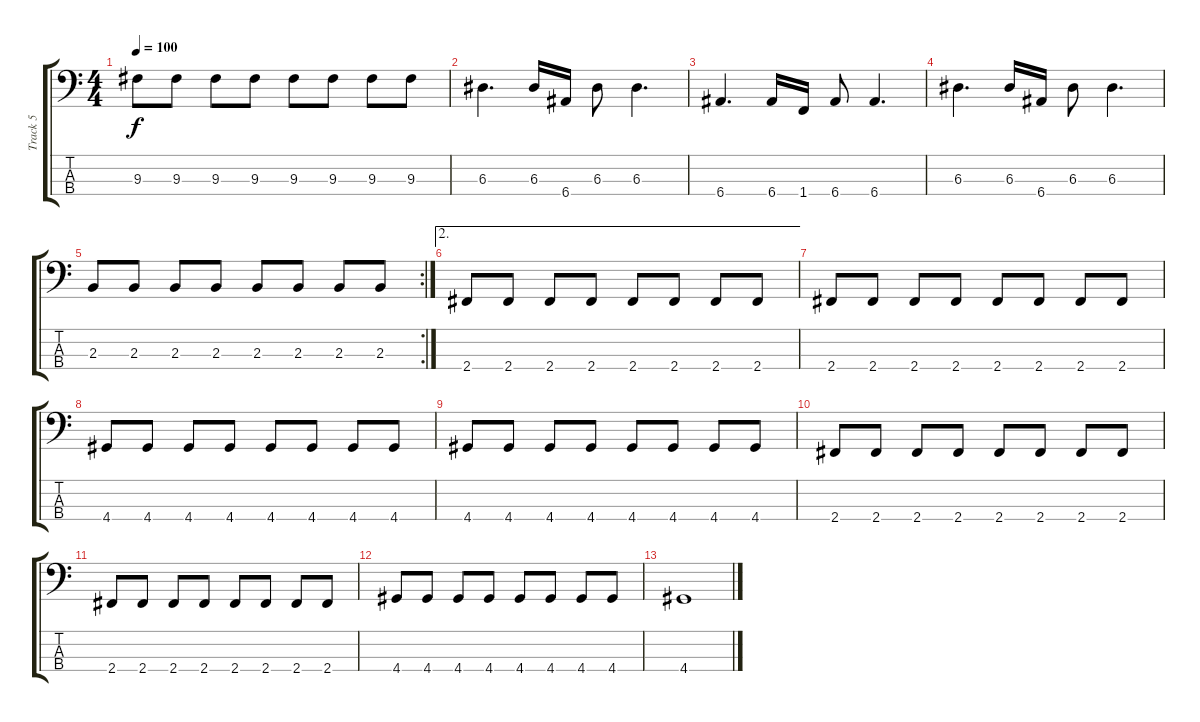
\track ("Track 5" "Track 5") {instrument electricbassfinger}
\staff {score tabs}
\tuning (G2 D2 A1 E1) {hide}
\ts (4 4)
\tempo 100
\clef f4
\ks c
9.3.8{dy f} 9.3.8 9.3.8 9.3.8 9.3.8 9.3.8 9.3.8 9.3.8 |
6.3.4{d} 6.3.16 6.4.16 6.3.8 6.3.4{d} |
6.4.4{d} 6.4.16 1.4.16 6.4.8 6.4.4{d} |
6.3.4{d} 6.3.16 6.4.16 6.3.8 6.3.4{d} |
\rc 2
2.3.8 2.3.8 2.3.8 2.3.8 2.3.8 2.3.8 2.3.8 2.3.8 |
\ae 2
2.4.8 2.4.8 2.4.8 2.4.8 2.4.8 2.4.8 2.4.8 2.4.8 |
2.4.8 2.4.8 2.4.8 2.4.8 2.4.8 2.4.8 2.4.8 2.4.8 |
4.4.8 4.4.8 4.4.8 4.4.8 4.4.8 4.4.8 4.4.8 4.4.8 |
4.4.8 4.4.8 4.4.8 4.4.8 4.4.8 4.4.8 4.4.8 4.4.8 |
2.4.8 2.4.8 2.4.8 2.4.8 2.4.8 2.4.8 2.4.8 2.4.8 |
2.4.8 2.4.8 2.4.8 2.4.8 2.4.8 2.4.8 2.4.8 2.4.8 |
4.4.8 4.4.8 4.4.8 4.4.8 4.4.8 4.4.8 4.4.8 4.4.8 |
4.4.1
